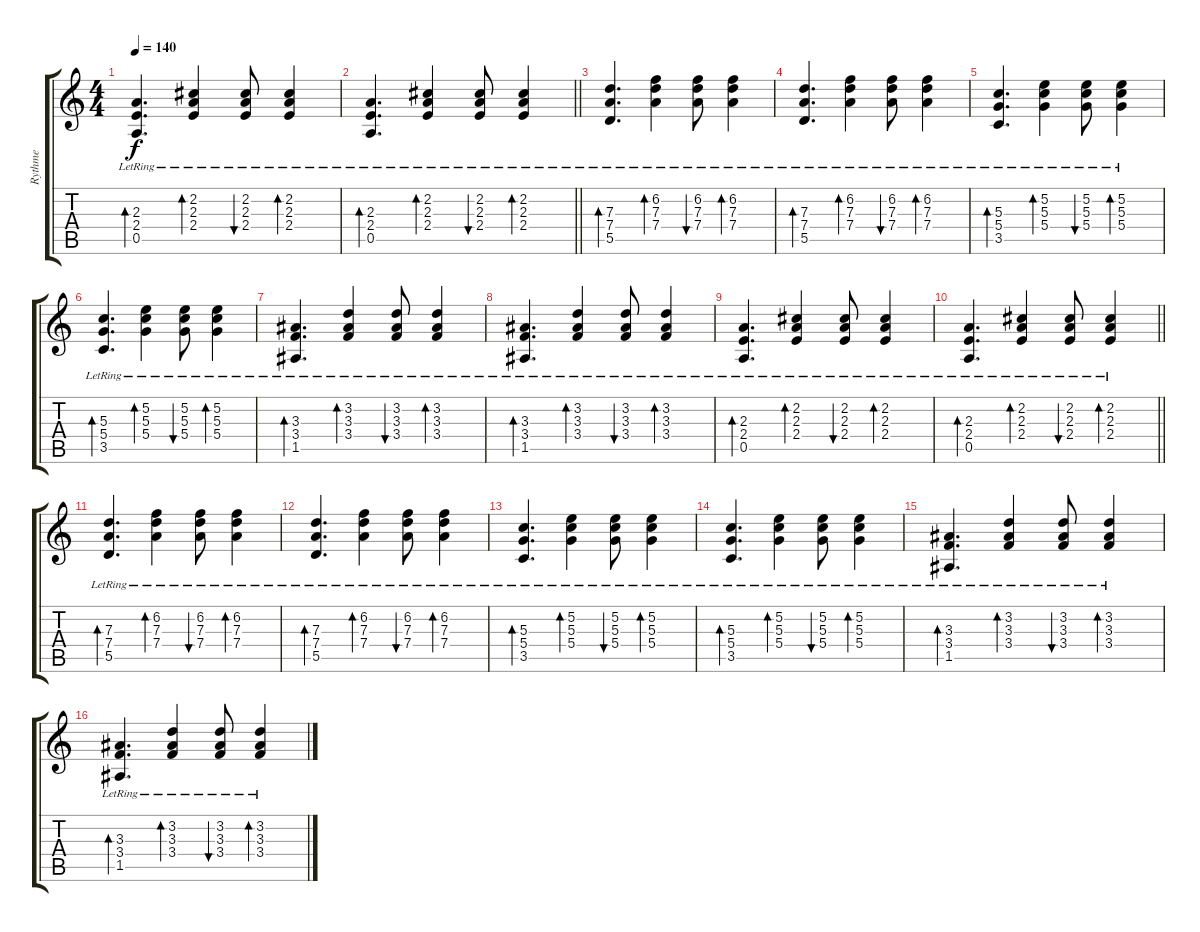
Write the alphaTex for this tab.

\track ("Rythme" "Rythme") {instrument distortionguitar}
\staff {score tabs}
\tuning (E4 B3 G3 D3 A2 D2) {hide}
\ts (4 4)
\tempo 140
\clef g2
\ks c
(2.3{lr} 2.4{lr} 0.5{lr}).4{d bd 120 dy f} (2.2{lr} 2.3{lr} 2.4{lr}).4{bd 120} (2.2{lr} 2.3{lr} 2.4{lr}).8{bu 480} (2.2{lr} 2.3{lr} 2.4{lr}).4{bd 60} |
\barLineRight lightlight
(2.3{lr} 2.4{lr} 0.5{lr}).4{d bd 120} (2.2{lr} 2.3{lr} 2.4{lr}).4{bd 120} (2.2{lr} 2.3{lr} 2.4{lr}).8{bu 480} (2.2{lr} 2.3{lr} 2.4{lr}).4{bd 60} |
\section ("" " ")
(7.3{lr} 7.4{lr} 5.5{lr}).4{d bd 120} (6.2{lr} 7.3{lr} 7.4{lr}).4{bd 120} (6.2{lr} 7.3{lr} 7.4{lr}).8{bu 480} (6.2{lr} 7.3{lr} 7.4{lr}).4{bd 60} |
(7.3{lr} 7.4{lr} 5.5{lr}).4{d bd 120} (6.2{lr} 7.3{lr} 7.4{lr}).4{bd 120} (6.2{lr} 7.3{lr} 7.4{lr}).8{bu 480} (6.2{lr} 7.3{lr} 7.4{lr}).4{bd 60} |
(5.3{lr} 5.4{lr} 3.5{lr}).4{d bd 120} (5.2{lr} 5.3{lr} 5.4{lr}).4{bd 120} (5.2{lr} 5.3{lr} 5.4{lr}).8{bu 480} (5.2{lr} 5.3{lr} 5.4{lr}).4{bd 60} |
(5.3{lr} 5.4{lr} 3.5{lr}).4{d bd 120} (5.2{lr} 5.3{lr} 5.4{lr}).4{bd 120} (5.2{lr} 5.3{lr} 5.4{lr}).8{bu 480} (5.2{lr} 5.3{lr} 5.4{lr}).4{bd 60} |
(3.3{lr} 3.4{lr} 1.5{lr}).4{d bd 120} (3.2{lr} 3.3{lr} 3.4{lr}).4{bd 120} (3.2{lr} 3.3{lr} 3.4{lr}).8{bu 480} (3.2{lr} 3.3{lr} 3.4{lr}).4{bd 60} |
(3.3{lr} 3.4{lr} 1.5{lr}).4{d bd 120} (3.2{lr} 3.3{lr} 3.4{lr}).4{bd 120} (3.2{lr} 3.3{lr} 3.4{lr}).8{bu 480} (3.2{lr} 3.3{lr} 3.4{lr}).4{bd 60} |
(2.3{lr} 2.4{lr} 0.5{lr}).4{d bd 120} (2.2{lr} 2.3{lr} 2.4{lr}).4{bd 120} (2.2{lr} 2.3{lr} 2.4{lr}).8{bu 480} (2.2{lr} 2.3{lr} 2.4{lr}).4{bd 60} |
\barLineRight lightlight
(2.3{lr} 2.4{lr} 0.5{lr}).4{d bd 120} (2.2{lr} 2.3{lr} 2.4{lr}).4{bd 120} (2.2{lr} 2.3{lr} 2.4{lr}).8{bu 480} (2.2{lr} 2.3{lr} 2.4{lr}).4{bd 60} |
(7.3{lr} 7.4{lr} 5.5{lr}).4{d bd 120} (6.2{lr} 7.3{lr} 7.4{lr}).4{bd 120} (6.2{lr} 7.3{lr} 7.4{lr}).8{bu 480} (6.2{lr} 7.3{lr} 7.4{lr}).4{bd 60} |
(7.3{lr} 7.4{lr} 5.5{lr}).4{d bd 120} (6.2{lr} 7.3{lr} 7.4{lr}).4{bd 120} (6.2{lr} 7.3{lr} 7.4{lr}).8{bu 480} (6.2{lr} 7.3{lr} 7.4{lr}).4{bd 60} |
(5.3{lr} 5.4{lr} 3.5{lr}).4{d bd 120} (5.2{lr} 5.3{lr} 5.4{lr}).4{bd 120} (5.2{lr} 5.3{lr} 5.4{lr}).8{bu 480} (5.2{lr} 5.3{lr} 5.4{lr}).4{bd 60} |
(5.3{lr} 5.4{lr} 3.5{lr}).4{d bd 120} (5.2{lr} 5.3{lr} 5.4{lr}).4{bd 120} (5.2{lr} 5.3{lr} 5.4{lr}).8{bu 480} (5.2{lr} 5.3{lr} 5.4{lr}).4{bd 60} |
(3.3{lr} 3.4{lr} 1.5{lr}).4{d bd 120} (3.2{lr} 3.3{lr} 3.4{lr}).4{bd 120} (3.2{lr} 3.3{lr} 3.4{lr}).8{bu 480} (3.2{lr} 3.3{lr} 3.4{lr}).4{bd 60} |
(3.3{lr} 3.4{lr} 1.5{lr}).4{d bd 120} (3.2{lr} 3.3{lr} 3.4{lr}).4{bd 120} (3.2{lr} 3.3{lr} 3.4{lr}).8{bu 480} (3.2{lr} 3.3{lr} 3.4{lr}).4{bd 60}
